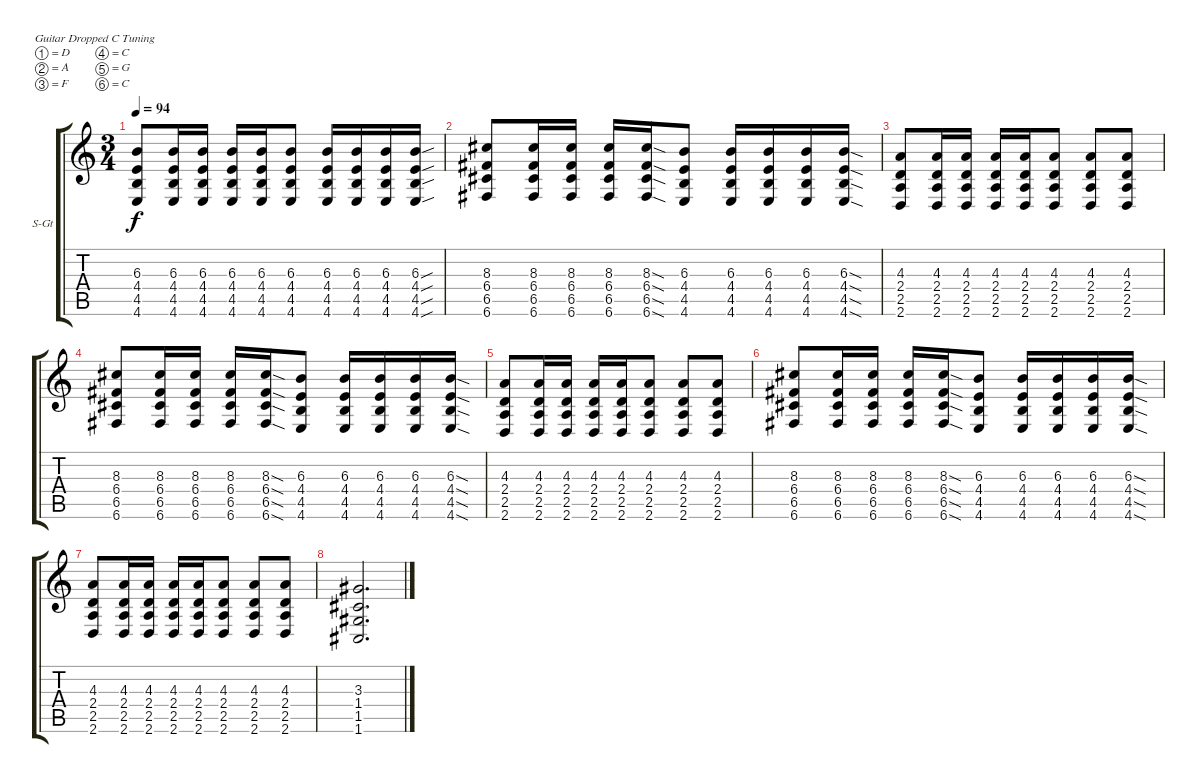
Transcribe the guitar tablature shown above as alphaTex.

\bracketExtendMode groupsimilarinstruments
\firstSystemTrackNameOrientation horizontal
\otherSystemsTrackNameOrientation horizontal
\track ("Steel Guitar" "S-Gt") {instrument acousticguitarsteel}
\staff {score tabs}
\tuning (D4 A3 F3 C3 G2 C2)
\ts (3 4)
\tempo 94
\clef g2
\scale
0.333333
\ks c
(6.3 4.4 4.5 4.6).8{dy f} (6.3 4.4 4.5 4.6).16 (6.3 4.4 4.5 4.6).16 (6.3 4.4 4.5 4.6).16 (6.3 4.4 4.5 4.6).16 (6.3 4.4 4.5 4.6).8 (6.3 4.4 4.5 4.6).16 (6.3 4.4 4.5 4.6).16 (6.3 4.4 4.5 4.6).16 (6.3{sou} 4.4{sou} 4.5{sou} 4.6{sou}).16 |
\scale
0.333333 (8.3 6.4 6.5 6.6).8 (8.3 6.4 6.5 6.6).16 (8.3 6.4 6.5 6.6).16 (8.3 6.4 6.5 6.6).16 (8.3{sod} 6.4{sod} 6.5{sod} 6.6{sod}).16 (6.3 4.4 4.5 4.6).8 (6.3 4.4 4.5 4.6).16 (6.3 4.4 4.5 4.6).16 (6.3 4.4 4.5 4.6).16 (6.3{sod} 4.4{sod} 4.5{sod} 4.6{sod}).16 |
\scale
0.333333 (4.3 2.4 2.5 2.6).8 (4.3 2.4 2.5 2.6).16 (4.3 2.4 2.5 2.6).16 (4.3 2.4 2.5 2.6).16 (4.3 2.4 2.5 2.6).16 (4.3 2.4 2.5 2.6).8 (4.3 2.4 2.5 2.6).8 (4.3 2.4 2.5 2.6).8 |
\scale
0.333333 (8.3 6.4 6.5 6.6).8 (8.3 6.4 6.5 6.6).16 (8.3 6.4 6.5 6.6).16 (8.3 6.4 6.5 6.6).16 (8.3{sod} 6.4{sod} 6.5{sod} 6.6{sod}).16 (6.3 4.4 4.5 4.6).8 (6.3 4.4 4.5 4.6).16 (6.3 4.4 4.5 4.6).16 (6.3 4.4 4.5 4.6).16 (6.3{sod} 4.4{sod} 4.5{sod} 4.6{sod}).16 |
\scale
0.333333 (4.3 2.4 2.5 2.6).8 (4.3 2.4 2.5 2.6).16 (4.3 2.4 2.5 2.6).16 (4.3 2.4 2.5 2.6).16 (4.3 2.4 2.5 2.6).16 (4.3 2.4 2.5 2.6).8 (4.3 2.4 2.5 2.6).8 (4.3 2.4 2.5 2.6).8 |
\scale
0.333333 (8.3 6.4 6.5 6.6).8 (8.3 6.4 6.5 6.6).16 (8.3 6.4 6.5 6.6).16 (8.3 6.4 6.5 6.6).16 (8.3{sod} 6.4{sod} 6.5{sod} 6.6{sod}).16 (6.3 4.4 4.5 4.6).8 (6.3 4.4 4.5 4.6).16 (6.3 4.4 4.5 4.6).16 (6.3 4.4 4.5 4.6).16 (6.3{sod} 4.4{sod} 4.5{sod} 4.6{sod}).16 |
\scale
0.333333 (4.3 2.4 2.5 2.6).8 (4.3 2.4 2.5 2.6).16 (4.3 2.4 2.5 2.6).16 (4.3 2.4 2.5 2.6).16 (4.3 2.4 2.5 2.6).16 (4.3 2.4 2.5 2.6).8 (4.3 2.4 2.5 2.6).8 (4.3 2.4 2.5 2.6).8 |
\scale
0.333333 (3.3 1.4 1.5 1.6).2{d} |
\scale
0.333333 |
\scale
0.333333 |
\scale
0.333333 |
\scale
0.333333 |
\scale
0.333333 |
\scale
0.333333 |
\scale
0.333333 |
\scale
0.333333
